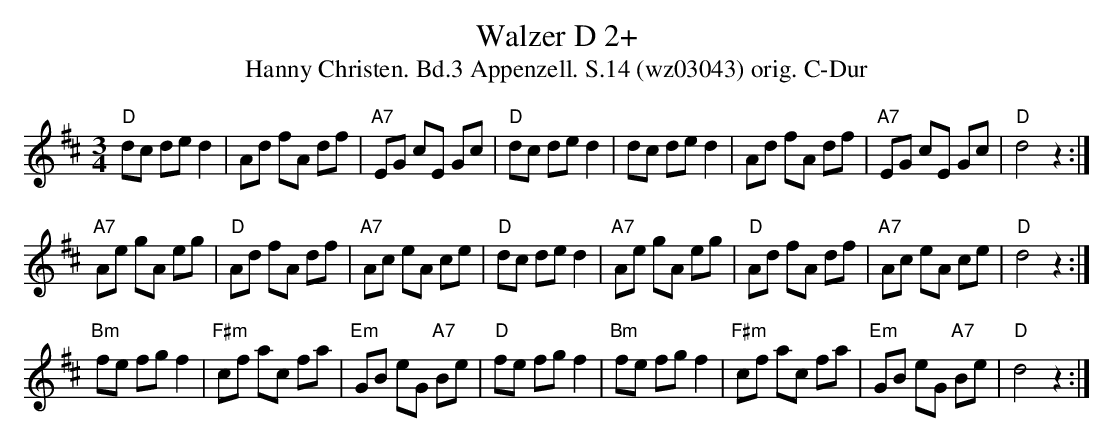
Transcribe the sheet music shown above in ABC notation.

X:1
T:Walzer D 2+
T:Hanny Christen. Bd.3 Appenzell. S.14 (wz03043) orig. C-Dur
M:3/4
L:1/8
K:Dmaj
"D"dc de d2 | Ad fA df | "A7"EG cE Gc | "D"dc de d2 | \
dc de d2 | Ad fA df | "A7"EG cE Gc | "D"d4 z2 :|
"A7"Ae gA eg | "D"Ad fA df | "A7"Ac eA ce | "D"dc de d2 | \
"A7"Ae gA eg | "D"Ad fA df | "A7"Ac eA ce | "D"d4 z2 :|
"Bm"fe fg f2 | "F#m"cf ac fa | "Em"GB eG "A7"Be | "D"fe fg f2 | \
"Bm"fe fg f2 | "F#m"cf ac fa | "Em"GB eG "A7"Be | "D"d4 z2 :|
